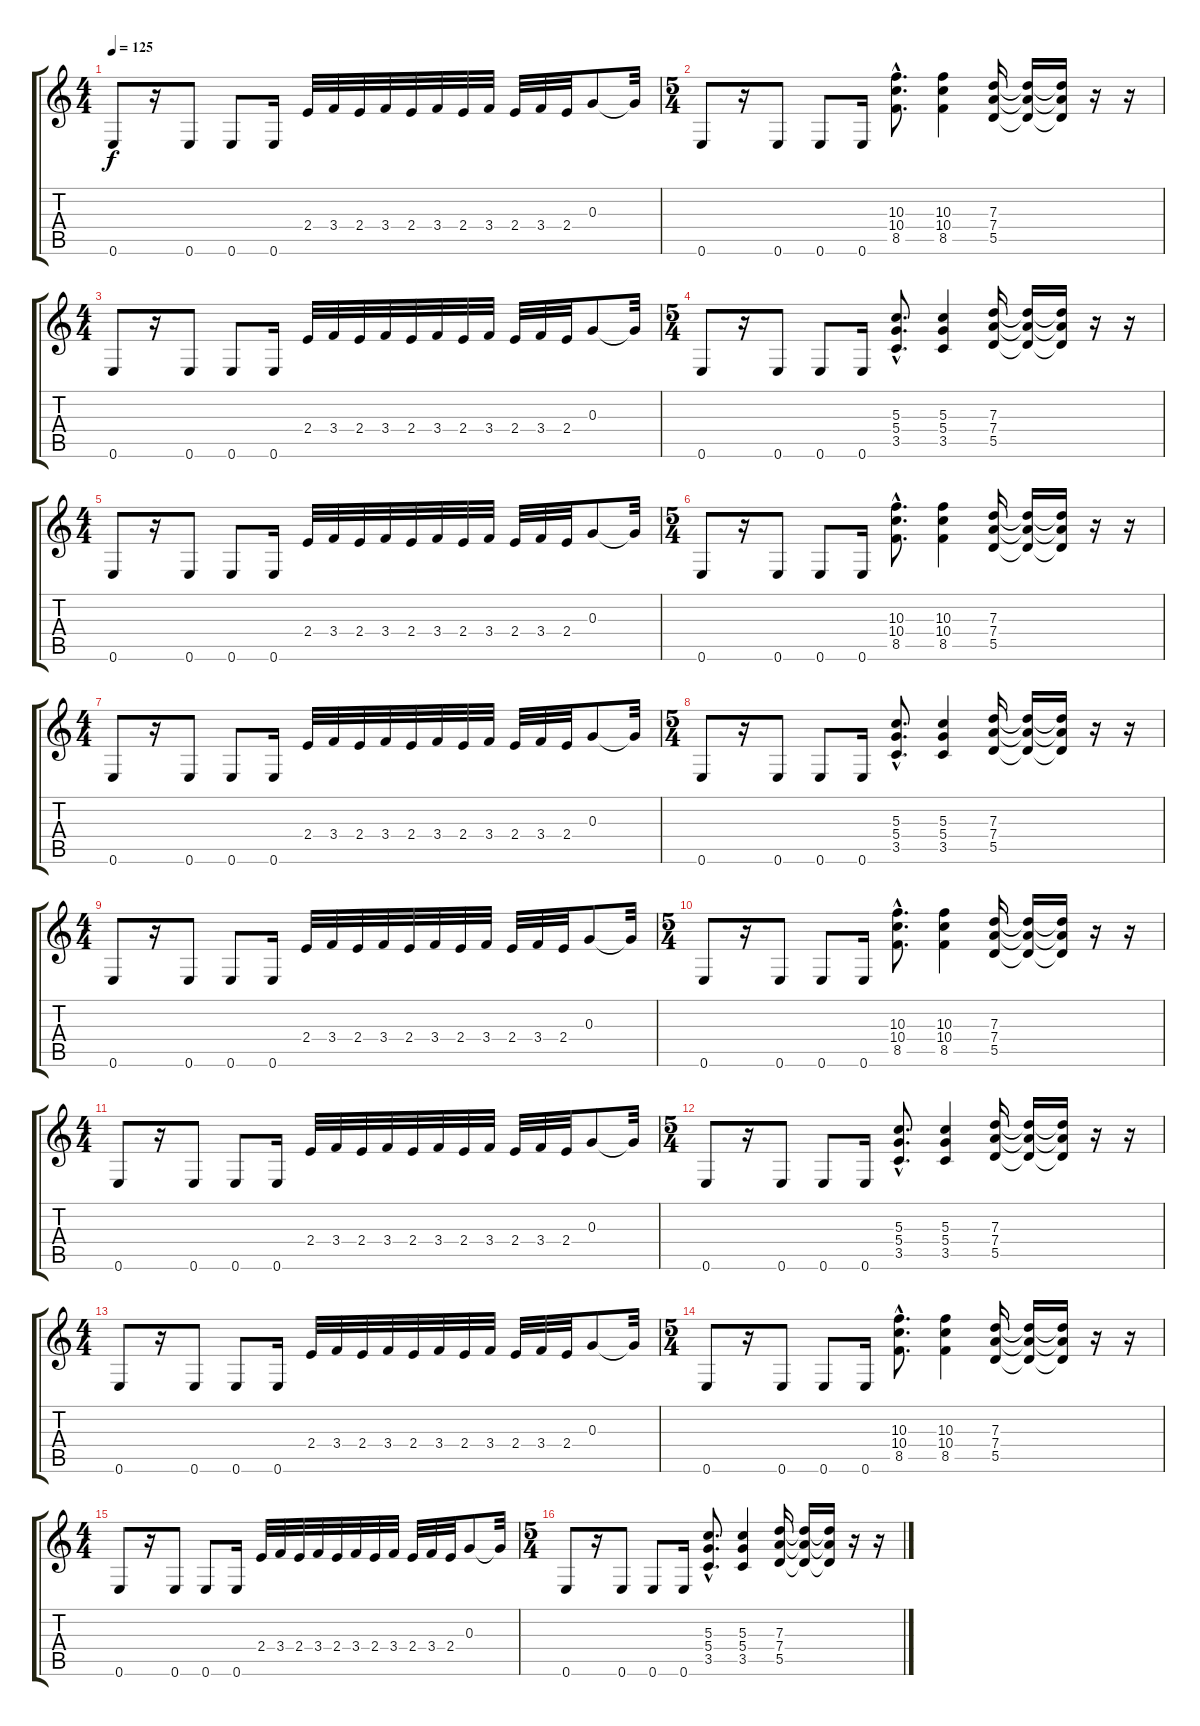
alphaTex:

\track "" {instrument distortionguitar}
\staff {score tabs}
\tuning (E4 B3 G3 D3 A2 E2) {hide}
\ts (4 4)
\tempo 125
\clef g2
\ks c
0.6.8{dy f} r.16 0.6.8 0.6.8 0.6.16 2.4.32 3.4.32 2.4.32 3.4.32 2.4.32 3.4.32 2.4.32 3.4.32 2.4.32 3.4.32 2.4.32 0.3.8 0.3{t}.32 |
\ts (5 4)
0.6.8 r.16 0.6.8 0.6.8 0.6.16 (10.3{hac} 10.4{hac} 8.5{hac}).8{d} (10.3 10.4 8.5).4 (7.3 7.4 5.5).16 (7.3{t} 7.4{t} 5.5{t}).16 (7.3{t} 7.4{t} 5.5{t}).16 r.16 r.16 |
\ts (4 4)
0.6.8 r.16 0.6.8 0.6.8 0.6.16 2.4.32 3.4.32 2.4.32 3.4.32 2.4.32 3.4.32 2.4.32 3.4.32 2.4.32 3.4.32 2.4.32 0.3.8 0.3{t}.32 |
\ts (5 4)
0.6.8 r.16 0.6.8 0.6.8 0.6.16 (5.3{hac} 5.4{hac} 3.5{hac}).8{d} (5.3 5.4 3.5).4 (7.3 7.4 5.5).16 (7.3{t} 7.4{t} 5.5{t}).16 (7.3{t} 7.4{t} 5.5{t}).16 r.16 r.16 |
\ts (4 4)
0.6.8 r.16 0.6.8 0.6.8 0.6.16 2.4.32 3.4.32 2.4.32 3.4.32 2.4.32 3.4.32 2.4.32 3.4.32 2.4.32 3.4.32 2.4.32 0.3.8 0.3{t}.32 |
\ts (5 4)
0.6.8 r.16 0.6.8 0.6.8 0.6.16 (10.3{hac} 10.4{hac} 8.5{hac}).8{d} (10.3 10.4 8.5).4 (7.3 7.4 5.5).16 (7.3{t} 7.4{t} 5.5{t}).16 (7.3{t} 7.4{t} 5.5{t}).16 r.16 r.16 |
\ts (4 4)
0.6.8 r.16 0.6.8 0.6.8 0.6.16 2.4.32 3.4.32 2.4.32 3.4.32 2.4.32 3.4.32 2.4.32 3.4.32 2.4.32 3.4.32 2.4.32 0.3.8 0.3{t}.32 |
\ts (5 4)
0.6.8 r.16 0.6.8 0.6.8 0.6.16 (5.3{hac} 5.4{hac} 3.5{hac}).8{d} (5.3 5.4 3.5).4 (7.3 7.4 5.5).16 (7.3{t} 7.4{t} 5.5{t}).16 (7.3{t} 7.4{t} 5.5{t}).16 r.16 r.16 |
\ts (4 4)
0.6.8 r.16 0.6.8 0.6.8 0.6.16 2.4.32 3.4.32 2.4.32 3.4.32 2.4.32 3.4.32 2.4.32 3.4.32 2.4.32 3.4.32 2.4.32 0.3.8 0.3{t}.32 |
\ts (5 4)
0.6.8 r.16 0.6.8 0.6.8 0.6.16 (10.3{hac} 10.4{hac} 8.5{hac}).8{d} (10.3 10.4 8.5).4 (7.3 7.4 5.5).16 (7.3{t} 7.4{t} 5.5{t}).16 (7.3{t} 7.4{t} 5.5{t}).16 r.16 r.16 |
\ts (4 4)
0.6.8 r.16 0.6.8 0.6.8 0.6.16 2.4.32 3.4.32 2.4.32 3.4.32 2.4.32 3.4.32 2.4.32 3.4.32 2.4.32 3.4.32 2.4.32 0.3.8 0.3{t}.32 |
\ts (5 4)
0.6.8 r.16 0.6.8 0.6.8 0.6.16 (5.3{hac} 5.4{hac} 3.5{hac}).8{d} (5.3 5.4 3.5).4 (7.3 7.4 5.5).16 (7.3{t} 7.4{t} 5.5{t}).16 (7.3{t} 7.4{t} 5.5{t}).16 r.16 r.16 |
\ts (4 4)
0.6.8 r.16 0.6.8 0.6.8 0.6.16 2.4.32 3.4.32 2.4.32 3.4.32 2.4.32 3.4.32 2.4.32 3.4.32 2.4.32 3.4.32 2.4.32 0.3.8 0.3{t}.32 |
\ts (5 4)
0.6.8 r.16 0.6.8 0.6.8 0.6.16 (10.3{hac} 10.4{hac} 8.5{hac}).8{d} (10.3 10.4 8.5).4 (7.3 7.4 5.5).16 (7.3{t} 7.4{t} 5.5{t}).16 (7.3{t} 7.4{t} 5.5{t}).16 r.16 r.16 |
\ts (4 4)
0.6.8 r.16 0.6.8 0.6.8 0.6.16 2.4.32 3.4.32 2.4.32 3.4.32 2.4.32 3.4.32 2.4.32 3.4.32 2.4.32 3.4.32 2.4.32 0.3.8 0.3{t}.32 |
\ts (5 4)
0.6.8 r.16 0.6.8 0.6.8 0.6.16 (5.3{hac} 5.4{hac} 3.5{hac}).8{d} (5.3 5.4 3.5).4 (7.3 7.4 5.5).16 (7.3{t} 7.4{t} 5.5{t}).16 (7.3{t} 7.4{t} 5.5{t}).16 r.16 r.16
